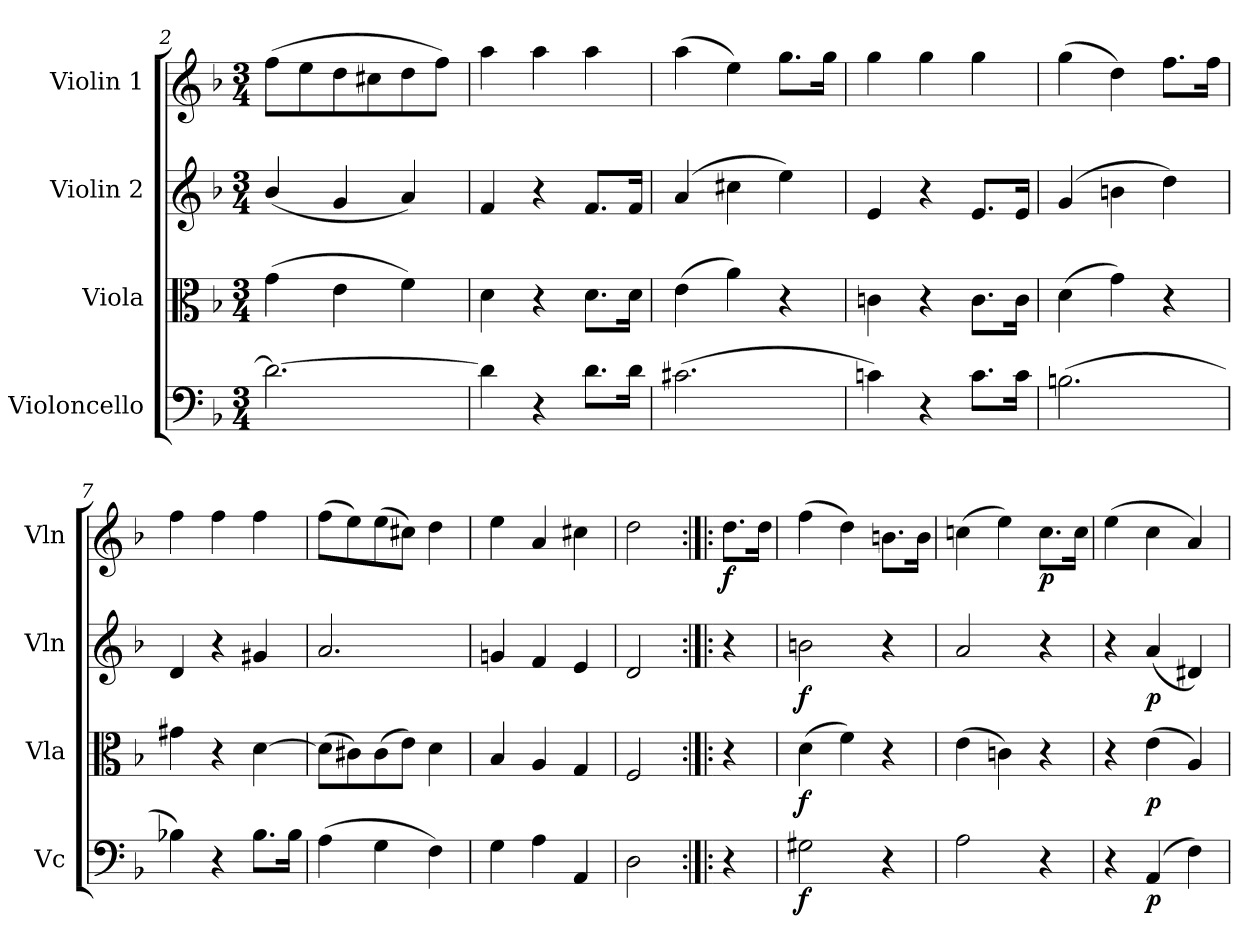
**kern	**dynam	**kern	**dynam	**kern	**dynam	**kern	**dynam
*part4	*part4	*part3	*part3	*part2	*part2	*part1	*part1
*staff4	*staff4	*staff3	*staff3	*staff2	*staff2	*staff1	*staff1
*I"Violoncello	*	*I"Viola	*	*I"Violin 2	*	*I"Violin 1	*
*I'Vc	*	*I'Vla	*	*I'Vln	*	*I'Vln	*
*clefF4	*	*clefC3	*	*clefG2	*	*clefG2	*
*k[b-]	*	*k[b-]	*	*k[b-]	*	*k[b-]	*
*M3/4	*	*M3/4	*	*M3/4	*	*M3/4	*
=2	=2	=2	=2	=2	=2	=2	=2
2.d\_	.	(>4g\	.	(<4b-/	.	(>8ff\L	.
.	.	.	.	.	.	8ee\	.
.	.	4e\	.	4g/	.	8dd\	.
.	.	.	.	.	.	8cc#X\	.
.	.	4f\)	.	4a/)	.	8dd\	.
.	.	.	.	.	.	8ff\J)	.
=3	=3	=3	=3	=3	=3	=3	=3
4d\]	.	4d\	.	4f/	.	4aa\	.
4r	.	4r	.	4r	.	4aa\	.
8.d\L	.	8.d\L	.	8.f/L	.	4aa\	.
16d\Jk	.	16d\Jk	.	16f/Jk	.	.	.
=4	=4	=4	=4	=4	=4	=4	=4
(2.c#X\	.	(4e\	.	(4a/	.	(4aa\	.
.	.	4a\)	.	4cc#X\	.	4ee\)	.
.	.	4r	.	4ee\)	.	8.gg\L	.
.	.	.	.	.	.	16gg\Jk	.
=5	=5	=5	=5	=5	=5	=5	=5
4cn\)	.	4cn\	.	4e/	.	4gg\	.
4r	.	4r	.	4r	.	4gg\	.
8.c\L	.	8.c\L	.	8.e/L	.	4gg\	.
16c\Jk	.	16c\Jk	.	16e/Jk	.	.	.
=6	=6	=6	=6	=6	=6	=6	=6
(2.Bn\	.	(>4d\	.	(4g/	.	(>4gg\	.
.	.	4g\)	.	4bn\	.	4dd\)	.
.	.	4r	.	4dd\)	.	8.ff\L	.
.	.	.	.	.	.	16ff\Jk	.
=7	=7	=7	=7	=7	=7	=7	=7
4B-X\)	.	4g#X\	.	4d/	.	4ff\	.
4r	.	4r	.	4r	.	4ff\	.
8.B-\L	.	[>4d\	.	4g#X/	.	4ff\	.
16B-\Jk	.	.	.	.	.	.	.
=8	=8	=8	=8	=8	=8	=8	=8
(>4A\	.	(>8d\L]	.	2.a/	.	(>8ff\L	.
.	.	8c#X\)	.	.	.	8ee\)	.
4G\	.	(>8c#\	.	.	.	(>8ee\	.
.	.	8e\J)	.	.	.	8cc#X\J)	.
4F\)	.	4d\	.	.	.	4dd\	.
=9	=9	=9	=9	=9	=9	=9	=9
4G\	.	4B-/	.	4gn/	.	4ee\	.
4A\	.	4A/	.	4f/	.	4a/	.
4AA/	.	4G/	.	4e/	.	4cc#X\	.
!!LO:LB:g=z
=9X1	=9X1	=9X1	=9X1	=9X1	=9X1	=9X1	=9X1
2D\	.	2F/	.	2d/	.	2dd\	.
=10:|!|:	=10:|!|:	=10:|!|:	=10:|!|:	=10:|!|:	=10:|!|:	=10:|!|:	=10:|!|:
!	!	!	!	!	!	!	!LO:DY:b
4r	.	4r	.	4r	.	8.dd\L	f
.	.	.	.	.	.	16dd\Jk	.
=11	=11	=11	=11	=11	=11	=11	=11
!	!LO:DY:b	!	!LO:DY:b	!	!LO:DY:b	!	!
2G#X\	f	(>4d\	f	2bn\	f	(>4ff\	.
.	.	4f\)	.	.	.	4dd\)	.
4r	.	4r	.	4r	.	8.bn\L	.
.	.	.	.	.	.	16b\Jk	.
!!LO:LB:g=z
=12	=12	=12	=12	=12	=12	=12	=12
2A\	.	(>4e\	.	2a/	.	(>4ccn\	.
.	.	4cn\)	.	.	.	4ee\)	.
!	!	!	!	!	!	!	!LO:DY:b
4r	.	4r	.	4r	.	8.cc\L	p
.	.	.	.	.	.	16cc\Jk	.
=13	=13	=13	=13	=13	=13	=13	=13
4r	.	4r	.	4r	.	(>4ee\	.
!	!LO:DY:b	!	!LO:DY:b	!	!LO:DY:b	!	!
(>4AA/	p	(>4e\	p	(4a/	p	4cc\	.
4F\)	.	4A/)	.	4d#X/)	.	4a/)	.
=	=	=	=	=	=	=	=
*-	*-	*-	*-	*-	*-	*-	*-
